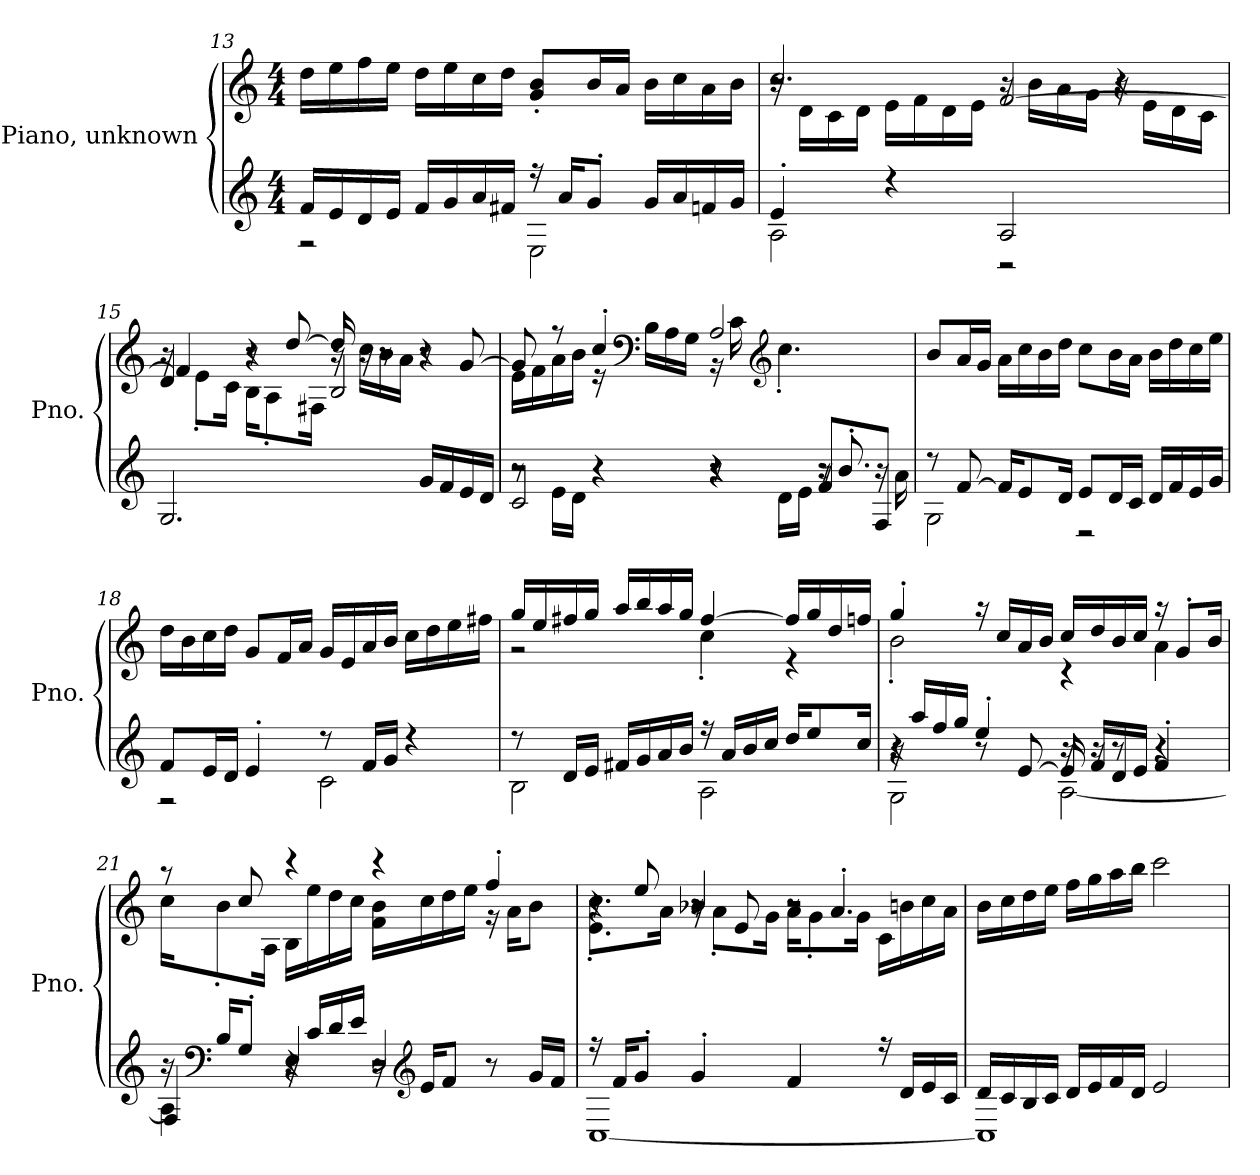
**kern	**kern
*part1	*part1
*staff2	*staff1
*I"Piano, unknown	*
*I'Pno.	*
*clefG2	*clefG2
*k[]	*k[]
*M4/4	*M4/4
=13	=13
*^	*
16f/LL	2r	16dd\LL
16e/	.	16ee\
16d/	.	16ff\
16e/JJ	.	16ee\JJ
16f/LL	.	16dd\LL
16g/	.	16ee\
16a/	.	16cc\
16f#X/JJ	.	16dd\JJ
16r	2E\	8g/' 8b/'L
16a/KL	.	.
8g'/J	.	16b/L
.	.	16a/JJ
16g/LL	.	16b\LL
16a/	.	16cc\
16fn/	.	16a\
16g/JJ	.	16b\JJ
!!LO:PB:g=z
=14	=14	=14
*	*	*^
*	*	*	*^
4e'/	2A\	2.cc/	16r	2r
.	.	.	16d\LL	.
.	.	.	16c\	.
.	.	.	16d\JJ	.
4r	.	.	16e\LL	.
.	.	.	16f\	.
.	.	.	16d\	.
.	.	.	16e\JJ	.
2A/	2r	.	16r	[2f/
.	.	.	16b\LL	.
.	.	.	16a\	.
.	.	.	16g\JJ	.
.	.	4r	16r	.
.	.	.	16e\LL	.
.	.	.	16d\	.
.	.	.	16c\JJ	.
*v	*v	*	*	*
=15	=15	=15	=15
2.G/	4d/	16r	4f/]
.	.	8e'\L	.
.	.	16c\Jk	.
.	8r	16B\KL	4r
.	.	8A'\	.
.	[8dd/	.	.
.	.	16F#X\Jk	.
.	16dd/]	16r	2B/
.	16r	16cc\LL	.
.	8r	16b\	.
.	.	16a\JJ	.
16g/LL	8r	4r	.
16f/	.	.	.
16e/	[8g/	.	.
16d/JJ	.	.	.
*	*	*v	*v
!!LO:LB:g=z
=16	=16	=16
*^	*	*
*	*^	*	*
2r	8r	2c/	8g/]	16e\LL
.	.	.	.	16f\
.	16e\LL	.	8r	16a\
.	16d\JJ	.	.	16b\JJ
.	4r	.	4cc'/	16r
*	*	*	*clefF4	*
.	.	.	.	16B\LL
.	.	.	.	16A\
.	.	.	.	16G\JJ
4r	8r	4r	2A/	16r
.	.	.	.	16c\
*	*	*	*clefG2	*
.	16d\LL	.	.	4.cc'\
.	16e\JJ	.	.	.
16r	8r	8f/L	.	.
8.b'/	.	.	.	.
.	16r	8F/J	.	.
.	16a\	.	.	.
*	*v	*v	*	*
*	*	*v	*v
=17	=17	=17
8r	2G\	8b/L
[8f/	.	16a/L
.	.	16g/JJ
16f/KL]	.	16a\LL
8e/	.	16cc\
.	.	16b\
16d/Jk	.	16dd\JJ
8e/L	2r	8cc\L
16d/L	.	16b\L
16c/JJ	.	16a\JJ
16d/LL	.	16b\LL
16f/	.	16dd\
16e/	.	16cc\
16g/JJ	.	16ee\JJ
!!LO:LB:g=z
=18	=18	=18
8f/L	2r	16dd\LL
.	.	16b\
16e/L	.	16cc\
16d/JJ	.	16dd\JJ
4e'/	.	8g/L
.	.	16f/L
.	.	16a/JJ
8r	2c\	16g/LL
.	.	16e/
16f/LL	.	16a/
16g/JJ	.	16b/JJ
4r	.	16cc\LL
.	.	16dd\
.	.	16ee\
.	.	16ff#X\JJ
=19	=19	=19
*	*	*^
8r	2B\	16gg/LL	2r
.	.	16ee/	.
16d/LL	.	16ff#X/	.
16e/JJ	.	16gg/JJ	.
16f#X/LL	.	16aa/LL	.
16g/	.	16bb/	.
16a/	.	16aa/	.
16b/JJ	.	16gg/JJ	.
16r	2A\	[4ff#/	4cc'\
16a/LL	.	.	.
16b/	.	.	.
16cc/JJ	.	.	.
16dd/KL	.	16ff#/LL]	4r
8ee/	.	16gg/	.
.	.	16dd/	.
16cc/Jk	.	16ffn/JJ	.
!!LO:LB:g=z	!!
=20	=20	=20	=20
*	*^	*	*
16r	2G\	4r	4gg'/	2b'\
16aa/LL	.	.	.	.
16ff/	.	.	.	.
16gg/JJ	.	.	.	.
4ee'/	.	8r	16r	.
.	.	.	16cc/LL	.
.	.	[8e/	16a/	.
.	.	.	16b/JJ	.
16r	[2A\	16e/]	16cc/LL	4r
16f/LL	.	16r	16dd/	.
16d/	.	8r	16b/	.
16e/JJ	.	.	16cc/JJ	.
4f'/	.	4r	16r	4a\
.	.	.	8g'/L	.
.	.	.	16b/Jk	.
=21	=21	=21	=21	=21
16r	4A\]	4F/	8r	16cc\KL
*clefF4	*	*	*	*
16B/KL	.	.	.	8b'\
8G'/J	.	.	8cc/	.
.	.	.	.	16A\Jk
16r	4r	4E/	4r	16B\LL
16c/LL	.	.	.	16ee\
16d/	.	.	.	16dd\
16e/JJ	.	.	.	16cc\JJ
16r	2r	2D/	4r	16f\ 16b\LL
*clefG2	*	*	*	*
16e/KL	.	.	.	16cc\
8f/J	.	.	.	16dd\
.	.	.	.	16ee\JJ
8r	.	.	4ff'/	16r
.	.	.	.	16a\KL
16g/LL	.	.	.	8b\J
16f/JJ	.	.	.	.
*	*v	*v	*	*
!!LO:LB:g=z
=22	=22	=22	=22
*	*	*	*^
16r	[1C	8r	8.e\' 8.cc\'L	4r
16f/KL	.	.	.	.
8g'/J	.	8ee/	.	.
.	.	.	16a\Jk	.
4g'/	.	4b-X/	16r	8r
.	.	.	8a'\L	.
.	.	.	.	8e/
.	.	.	16g\Jk	.
4f/	.	8r	16a\KL	2r
.	.	.	8g'\	.
.	.	4.a'/	.	.
.	.	.	16g\Jk	.
16r	.	.	16c\LL	.
16d/LL	.	.	16bn\	.
16e/	.	.	16cc\	.
16c/JJ	.	.	16a\JJ	.
*	*	*v	*v	*v
=23	=23	=23
16d/LL	1C]	16b\LL
16c/	.	16cc\
16B/	.	16dd\
16c/JJ	.	16ee\JJ
16d/LL	.	16ff\LL
16e/	.	16gg\
16f/	.	16aa\
16d/JJ	.	16bb\JJ
2e/	.	2ccc\
*v	*v	*
=	=
*-	*-
